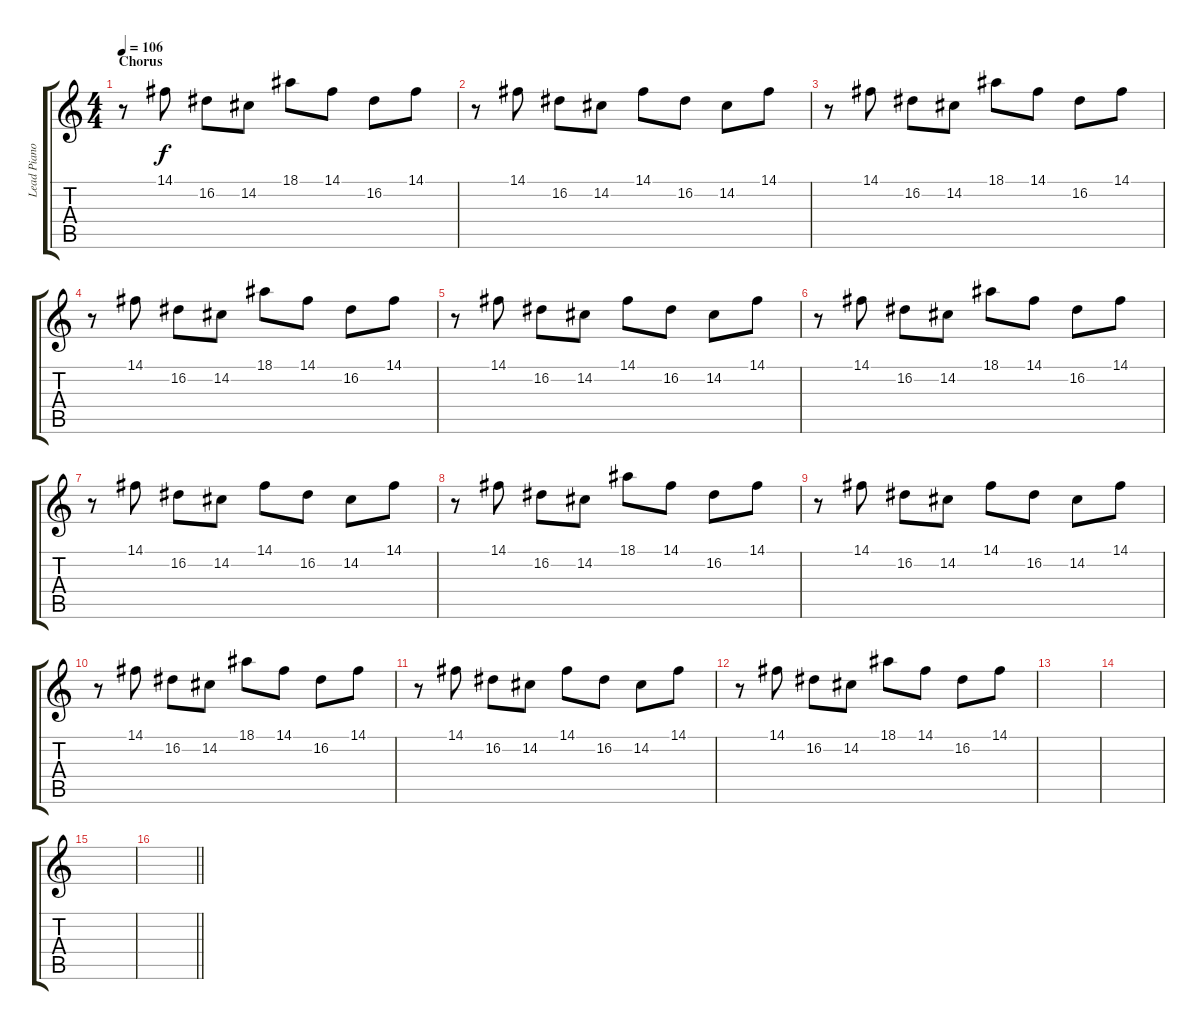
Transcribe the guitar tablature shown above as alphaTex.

\track ("Lead Piano" "Lead Piano") {instrument electricgrandpiano}
\staff {score tabs}
\tuning (E4 B3 G3 D3 A2 E2) {hide}
\ts (4 4)
\section ("" "Chorus")
\tempo 106
\clef g2
\ks c
r.8{dy f} 14.1.8 16.2.8 14.2.8 18.1.8 14.1.8 16.2.8 14.1.8 |
r.8 14.1.8 16.2.8 14.2.8 14.1.8 16.2.8 14.2.8 14.1.8 |
r.8 14.1.8 16.2.8 14.2.8 18.1.8 14.1.8 16.2.8 14.1.8 |
r.8 14.1.8 16.2.8 14.2.8 18.1.8 14.1.8 16.2.8 14.1.8 |
r.8 14.1.8 16.2.8 14.2.8 14.1.8 16.2.8 14.2.8 14.1.8 |
r.8 14.1.8 16.2.8 14.2.8 18.1.8 14.1.8 16.2.8 14.1.8 |
r.8 14.1.8 16.2.8 14.2.8 14.1.8 16.2.8 14.2.8 14.1.8 |
r.8 14.1.8 16.2.8 14.2.8 18.1.8 14.1.8 16.2.8 14.1.8 |
r.8 14.1.8 16.2.8 14.2.8 14.1.8 16.2.8 14.2.8 14.1.8 |
r.8 14.1.8 16.2.8 14.2.8 18.1.8 14.1.8 16.2.8 14.1.8 |
r.8 14.1.8 16.2.8 14.2.8 14.1.8 16.2.8 14.2.8 14.1.8 |
r.8 14.1.8 16.2.8 14.2.8 18.1.8 14.1.8 16.2.8 14.1.8 |
|
|
|
\barLineRight lightlight
